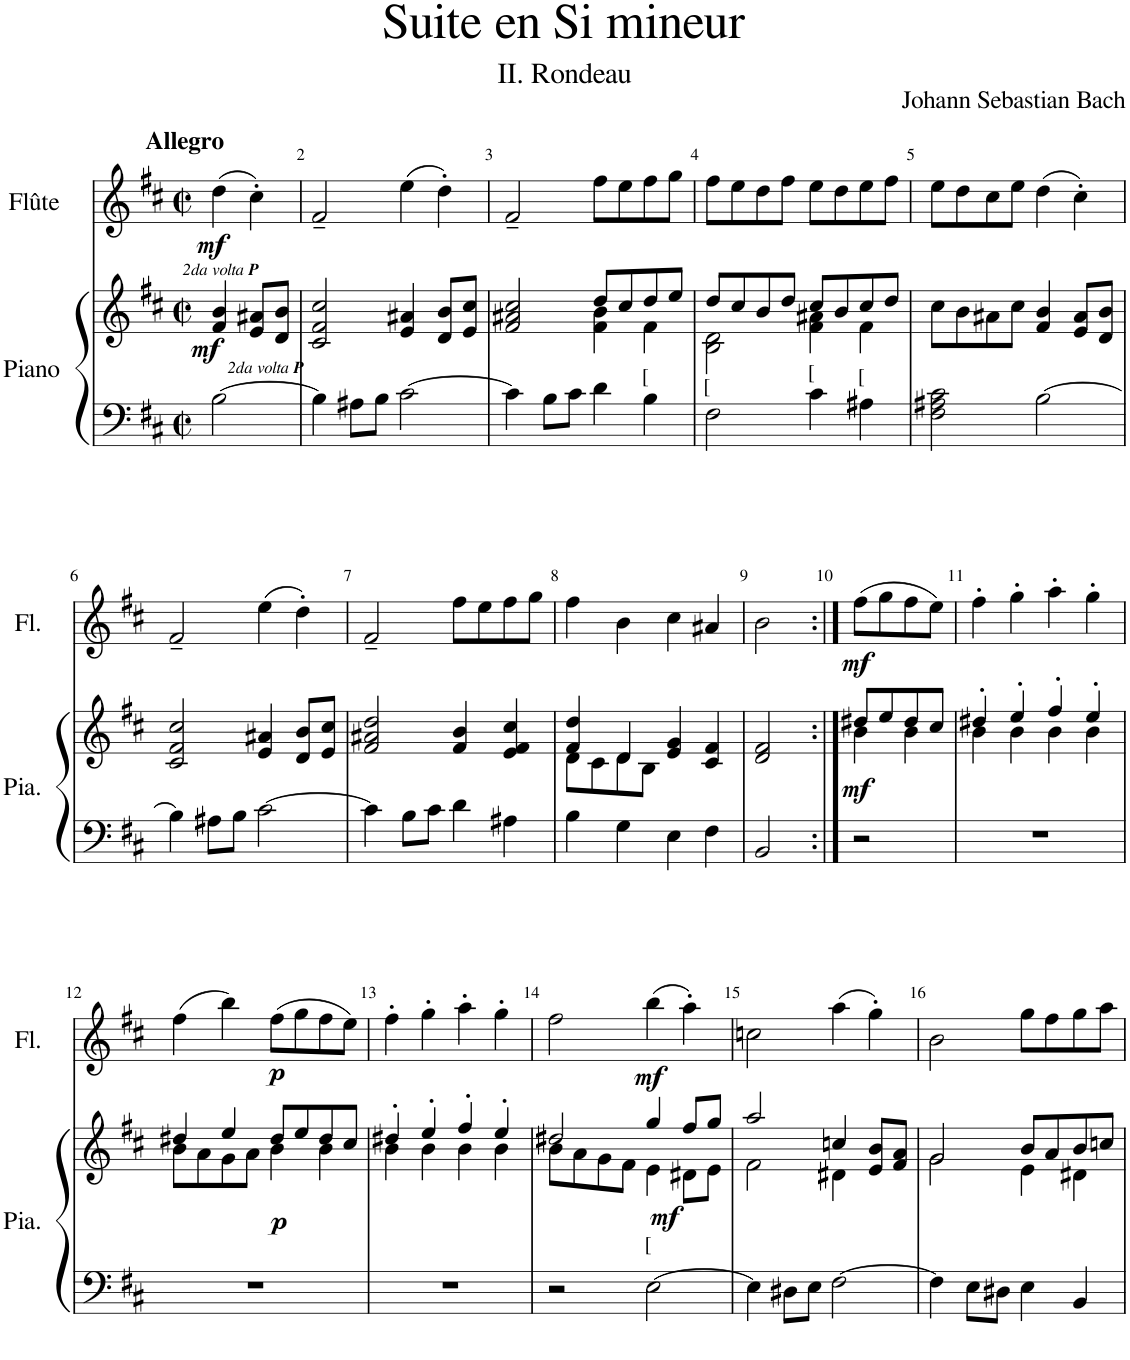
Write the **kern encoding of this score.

**kern	**kern	**dynam	**kern	**dynam
*part2	*part2	*part2	*part1	*part1
*staff3	*staff2	*staff2/3	*staff1	*staff1
*I"Piano	*	*	*I"Flûte	*
*I'Pia.	*	*	*I'Fl.	*
*clefF4	*clefG2	*	*clefG2	*
*k[f#c#]	*k[f#c#]	*	*k[f#c#]	*
*M2/2	*M2/2	*	*M2/2	*
*met(c|)	*met(c|)	*	*met(c|)	*
=1	=1	=1	=1	=1
!	!	!	!LO:TX:a:B:t=Allegro	!
!	!	!	!LO:TX:b:i:t=2da volta	!
!	!	!	!LO:TX:b:B:t=P	!
!	!LO:TX:b:i:t=2da volta	!	!	!
!	!LO:TX:b:B:t=P	!	!	!
!	!	!LO:DY:b	!	!LO:DY:b
[2B\	4f#/ 4b/	mf	(4dd\	mf
.	8e/ 8a#X/L	.	4cc#'\)	.
.	8d/ 8b/J	.	.	.
=2	=2	=2	=2	=2
4B\]	2c#/ 2f#/ 2cc#/	.	2f#~/	.
8A#X\L	.	.	.	.
8B\J	.	.	.	.
[2c#\	4e/ 4a#X/	.	(4ee\	.
.	8d/ 8b/L	.	4dd'\)	.
.	8e/ 8cc#/J	.	.	.
=3	=3	=3	=3	=3
*	*^	*	*	*
4c#\]	2f#/ 2a#X/ 2cc#/	2ryy	.	2f#~/	.
8B\L	.	.	.	.	.
8c#\J	.	.	.	.	.
4d\	8dd/L	4f#\ 4b\	.	8ff#\L	.
.	8cc#/	.	.	8ee\	.
!LO:TX:a:t=[	!	!	!	!	!
4B\	8dd/	4f#\	.	8ff#\	.
.	8ee/J	.	.	8gg\J	.
=4	=4	=4	=4	=4	=4
!LO:TX:a:t=[	!	!	!	!	!
2F#\	8dd/L	2B\ 2d\	.	8ff#\L	.
.	8cc#/	.	.	8ee\	.
.	8b/	.	.	8dd\	.
.	8dd/J	.	.	8ff#\J	.
!LO:TX:a:t=[	!	!	!	!	!
4c#\	8cc#/L	4f#\ 4a#X\	.	8ee\L	.
.	8b/	.	.	8dd\	.
!LO:TX:a:t=[	!	!	!	!	!
4A#X\	8cc#/	4f#\	.	8ee\	.
.	8dd/J	.	.	8ff#\J	.
*	*v	*v	*	*	*
=5	=5	=5	=5	=5
2F#\ 2A#X\ 2c#\	8cc#\L	.	8ee\L	.
.	8b\	.	8dd\	.
.	8a#X\	.	8cc#\	.
.	8cc#\J	.	8ee\J	.
[2B\	4f#/ 4b/	.	(4dd\	.
.	8e/ 8a#/L	.	4cc#'\)	.
.	8d/ 8b/J	.	.	.
!!LO:LB:g=z
=6	=6	=6	=6	=6
4B\]	2c#/ 2f#/ 2cc#/	.	2f#~/	.
8A#X\L	.	.	.	.
8B\J	.	.	.	.
[2c#\	4e/ 4a#X/	.	(4ee\	.
.	8d/ 8b/L	.	4dd'\)	.
.	8e/ 8cc#/J	.	.	.
=7	=7	=7	=7	=7
4c#\]	2f#/ 2a#X/ 2dd/	.	2f#~/	.
8B\L	.	.	.	.
8c#\J	.	.	.	.
4d\	4f#/ 4b/	.	8ff#\L	.
.	.	.	8ee\	.
4A#X\	4e/ 4f#/ 4cc#/	.	8ff#\	.
.	.	.	8gg\J	.
=8	=8	=8	=8	=8
*	*^	*	*	*
4B\	4f#/ 4dd/	8d\L	.	4ff#\	.
.	.	8c#\	.	.	.
4G\	4d/	8d\	.	4b\	.
.	.	8B\J	.	.	.
4E\	4e/ 4g/	2ryy	.	4cc#\	.
4F#\	4c#/ 4f#/	.	.	4a#X/	.
*	*v	*v	*	*	*
=9	=9	=9	=9	=9
2BB/	2d/ 2f#/	.	2b\	.
=10:|!	=10:|!	=10:|!	=10:|!	=10:|!
*	*^	*	*	*
!	!	!	!LO:DY:b	!	!LO:DY:b
2r	8dd#X/L	4b\	mf	(8ff#\L	mf
.	8ee/	.	.	8gg\	.
.	8dd#/	4b\	.	8ff#\	.
.	8cc#/J	.	.	8ee\J)	.
=11	=11	=11	=11	=11	=11
1r	4dd#X'/	4b\	.	4ff#'\	.
.	4ee'/	4b\	.	4gg'\	.
.	4ff#'/	4b\	.	4aa'\	.
.	4ee'/	4b\	.	4gg'\	.
!!LO:LB:g=z
=12	=12	=12	=12	=12	=12
1r	4dd#X/	8b\L	.	(4ff#\	.
.	.	8a\	.	.	.
.	4ee/	8g\	.	4bb\)	.
.	.	8a\J	.	.	.
!	!	!	!LO:DY:b	!	!LO:DY:b
.	8dd#/L	4b\	p	(8ff#\L	p
.	8ee/	.	.	8gg\	.
.	8dd#/	4b\	.	8ff#\	.
.	8cc#/J	.	.	8ee\J)	.
=13	=13	=13	=13	=13	=13
1r	4dd#X'/	4b\	.	4ff#'\	.
.	4ee'/	4b\	.	4gg'\	.
.	4ff#'/	4b\	.	4aa'\	.
.	4ee'/	4b\	.	4gg'\	.
=14	=14	=14	=14	=14	=14
2r	2dd#X/	8b\L	.	2ff#\	.
.	.	8a\	.	.	.
.	.	8g\	.	.	.
.	.	8f#\J	.	.	.
!LO:TX:a:t=[	!	!	!	!	!
!	!	!	!LO:DY:b	!	!LO:DY:b
[2E\	4gg/	4e\	mf	(4bb\	mf
.	8ff#/L	8d#X\L	.	4aa'\)	.
.	8gg/J	8e\J	.	.	.
=15	=15	=15	=15	=15	=15
4E\]	2aa/	2f#\	.	2ccn\	.
8D#X\L	.	.	.	.	.
8E\J	.	.	.	.	.
[2F#\	4ccn/	4d#X\	.	(4aa\	.
.	8e/ 8b/L	4ryy	.	4gg'\)	.
.	8f#/ 8a/J	.	.	.	.
=16	=16	=16	=16	=16	=16
4F#\]	2g/	2g\	.	2b\	.
8E\L	.	.	.	.	.
8D#X\J	.	.	.	.	.
4E\	8b/L	4e\	.	8gg\L	.
.	8a/	.	.	8ff#\	.
4BB/	8b/	4d#X\	.	8gg\	.
.	8ccn/J	.	.	8aa\J	.
*	*v	*v	*	*	*
=	=	=	=	=
*-	*-	*-	*-	*-
